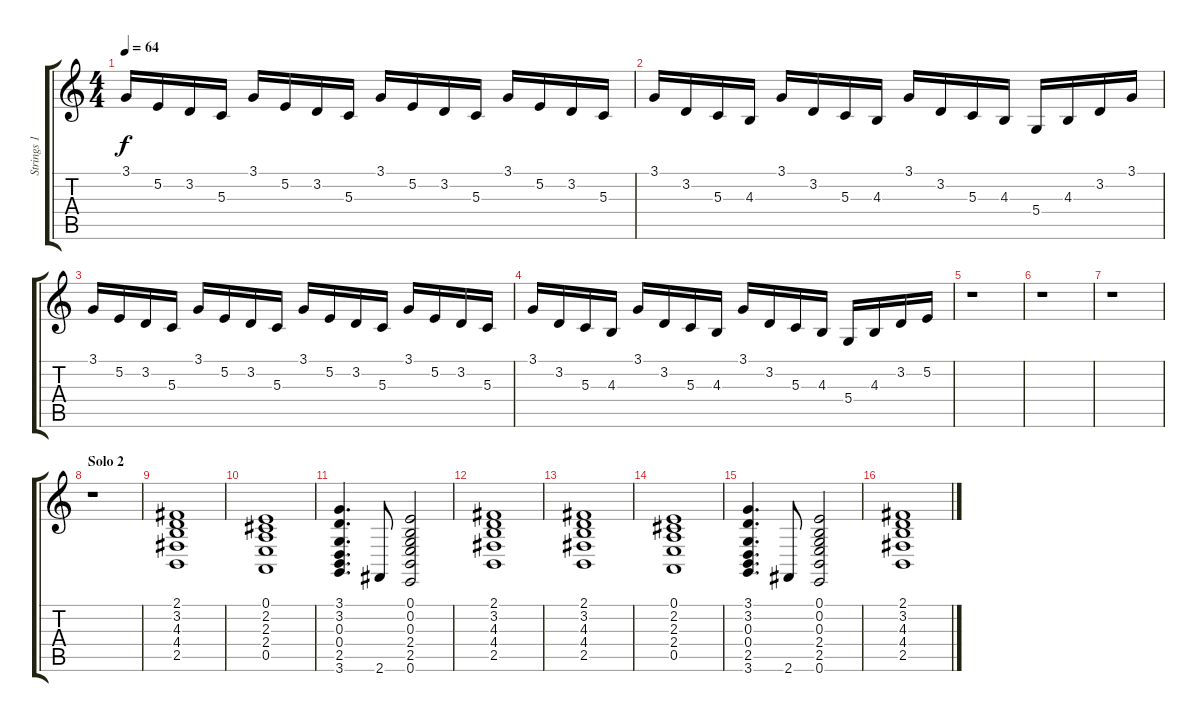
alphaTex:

\track ("Strings 1" "Strings 1") {instrument synthstrings1}
\staff {score tabs}
\tuning (E4 B3 G3 D3 A2 E2) {hide}
\ts (4 4)
\tempo 64
\clef g2
\ks c
3.1.16{dy f} 5.2.16 3.2.16 5.3.16 3.1.16 5.2.16 3.2.16 5.3.16 3.1.16 5.2.16 3.2.16 5.3.16 3.1.16 5.2.16 3.2.16 5.3.16 |
3.1.16 3.2.16 5.3.16 4.3.16 3.1.16 3.2.16 5.3.16 4.3.16 3.1.16 3.2.16 5.3.16 4.3.16 5.4.16 4.3.16 3.2.16 3.1.16 |
3.1.16 5.2.16 3.2.16 5.3.16 3.1.16 5.2.16 3.2.16 5.3.16 3.1.16 5.2.16 3.2.16 5.3.16 3.1.16 5.2.16 3.2.16 5.3.16 |
3.1.16 3.2.16 5.3.16 4.3.16 3.1.16 3.2.16 5.3.16 4.3.16 3.1.16 3.2.16 5.3.16 4.3.16 5.4.16 4.3.16 3.2.16 5.2.16 |
r.1 |
r.1 |
r.1 |
\section ("" "Solo 2")
r.1 |
(2.1 3.2 4.3 4.4 2.5).1 |
(0.1 2.2 2.3 2.4 0.5).1 |
(3.1 3.2 0.3 0.4 2.5 3.6).4{d} 2.6.8 (0.1 0.2 0.3 2.4 2.5 0.6).2 |
(2.1 3.2 4.3 4.4 2.5).1 |
(2.1 3.2 4.3 4.4 2.5).1 |
(0.1 2.2 2.3 2.4 0.5).1 |
(3.1 3.2 0.3 0.4 2.5 3.6).4{d} 2.6.8 (0.1 0.2 0.3 2.4 2.5 0.6).2 |
(2.1 3.2 4.3 4.4 2.5).1
